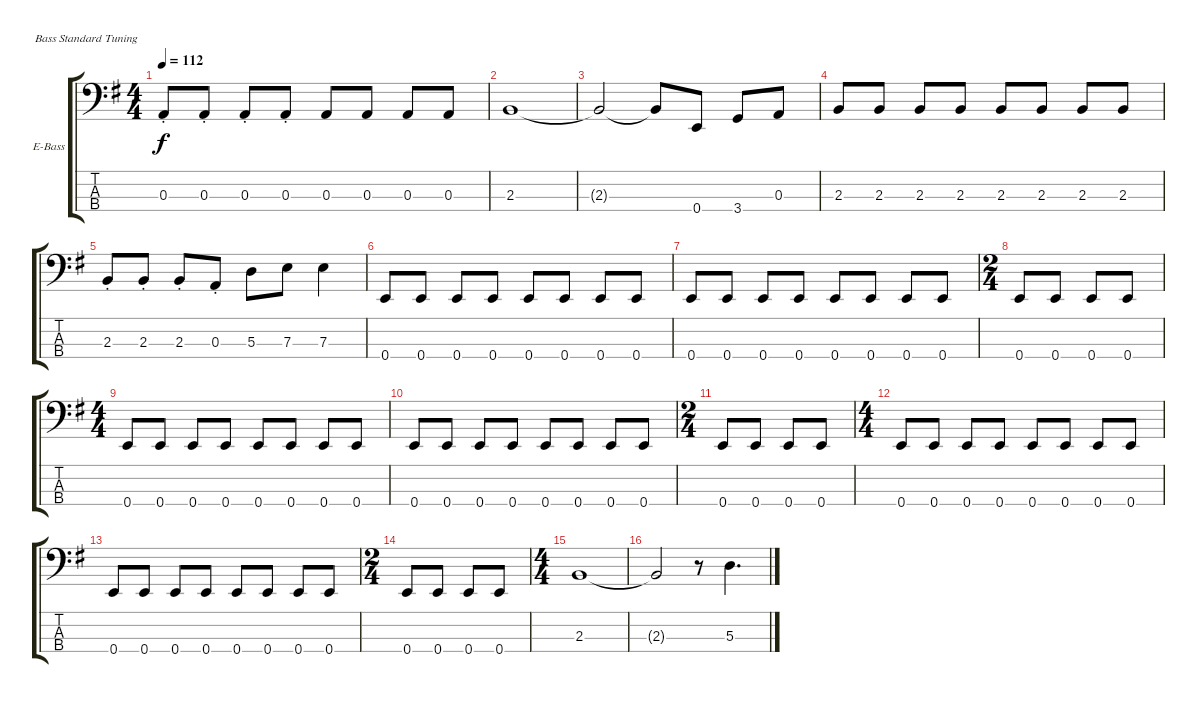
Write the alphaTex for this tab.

\defaultSystemsLayout 4
\bracketExtendMode groupsimilarinstruments
\firstSystemTrackNameOrientation horizontal
\otherSystemsTrackNameOrientation horizontal
\track ("Bass" "E-Bass") {instrument electricbassfinger}
\staff {score tabs}
\tuning (G2 D2 A1 E1)
\ts (4 4)
\tempo 112
\clef f4
\scale
1.05549
\ks g
0.3{st}.8{dy f} 0.3{st}.8 0.3{st}.8 0.3{st}.8 0.3.8 0.3.8 0.3.8 0.3.8 |
\scale
0.944515 2.3.1 |
\scale
1.05549 2.3{t}.2 2.3{t}.8 0.4.8 3.4.8 0.3.8 |
\scale
0.944515 2.3.8 2.3.8 2.3.8 2.3.8 2.3.8 2.3.8 2.3.8 2.3.8 |
\scale
1.05549 2.3{st}.8 2.3{st}.8 2.3{st}.8 0.3{st}.8 5.3.8 7.3.8 7.3.4 |
\scale
0.944515 0.4.8 0.4.8 0.4.8 0.4.8 0.4.8 0.4.8 0.4.8 0.4.8 |
\scale
1.05549 0.4.8 0.4.8 0.4.8 0.4.8 0.4.8 0.4.8 0.4.8 0.4.8 |
\ts (2 4)
\scale
0.944515 0.4.8 0.4.8 0.4.8 0.4.8 |
\ts (4 4)
\scale
1.08575 0.4.8 0.4.8 0.4.8 0.4.8 0.4.8 0.4.8 0.4.8 0.4.8 |
\scale
0.91425 0.4.8 0.4.8 0.4.8 0.4.8 0.4.8 0.4.8 0.4.8 0.4.8 |
\ts (2 4)
\scale
1.08575 0.4.8 0.4.8 0.4.8 0.4.8 |
\ts (4 4)
\scale
0.91425 0.4.8 0.4.8 0.4.8 0.4.8 0.4.8 0.4.8 0.4.8 0.4.8 |
\scale
1.05549 0.4.8 0.4.8 0.4.8 0.4.8 0.4.8 0.4.8 0.4.8 0.4.8 |
\ts (2 4)
\scale
0.944515 0.4.8 0.4.8 0.4.8 0.4.8 |
\ts (4 4)
\scale
1.08575 2.3.1 |
\scale
0.91425 2.3{t}.2 r.8 5.3.4{d}
